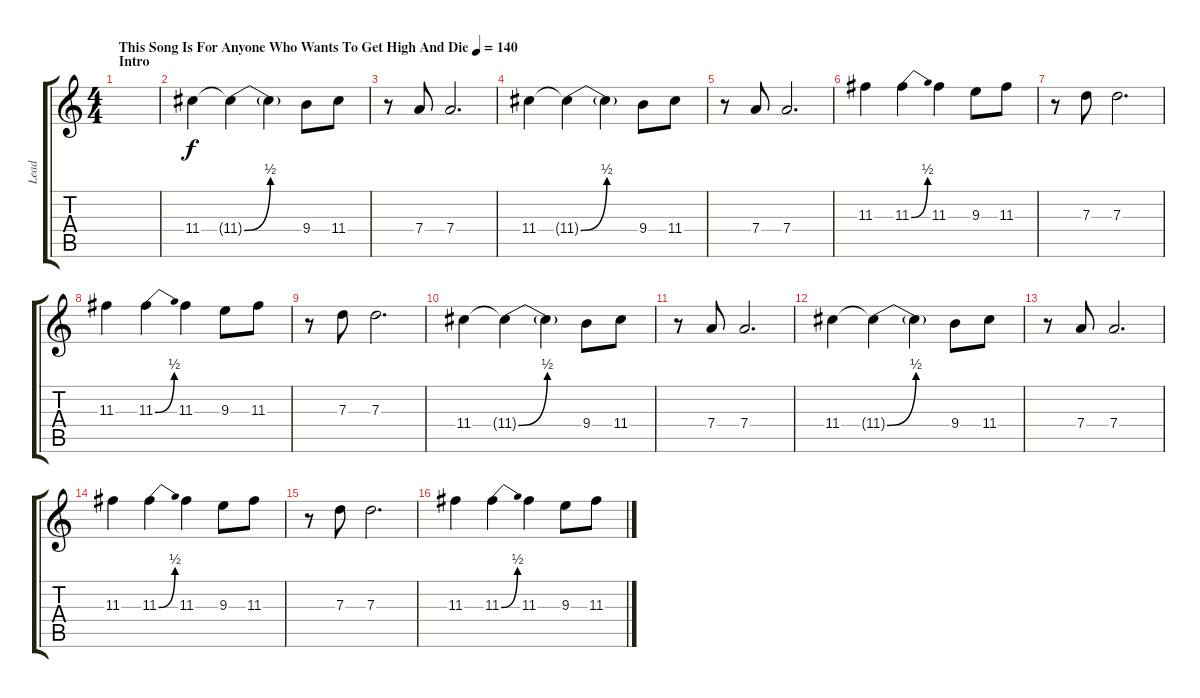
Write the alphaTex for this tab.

\track ("Lead" "Lead") {instrument distortionguitar}
\staff {score tabs}
\tuning (E4 B3 G3 D3 A2 E2) {hide}
\ts (4 4)
\section ("" "Intro")
\tempo (140 "This Song Is For Anyone Who Wants To Get High And Die")
\clef g2
\ks c
|
11.4.4 11.4{be (bend 0 0 60 2) t}.4 11.4{be (hold 0 0 60 0) t}.4 9.4.8 11.4.8 |
r.8 7.4.8 7.4.2{d} |
11.4.4 11.4{be (bend 0 0 60 2) t}.4 11.4{be (hold 0 0 60 0) t}.4 9.4.8 11.4.8 |
r.8 7.4.8 7.4.2{d} |
11.3.4 11.3{be (bend 0 0 60 2)}.4 11.3.4 9.3.8 11.3.8 |
r.8 7.3.8 7.3.2{d} |
11.3.4 11.3{be (bend 0 0 60 2)}.4 11.3.4 9.3.8 11.3.8 |
r.8 7.3.8 7.3.2{d} |
11.4.4 11.4{be (bend 0 0 60 2) t}.4 11.4{be (hold 0 0 60 0) t}.4 9.4.8 11.4.8 |
r.8 7.4.8 7.4.2{d} |
11.4.4 11.4{be (bend 0 0 60 2) t}.4 11.4{be (hold 0 0 60 0) t}.4 9.4.8 11.4.8 |
r.8 7.4.8 7.4.2{d} |
11.3.4 11.3{be (bend 0 0 60 2)}.4 11.3.4 9.3.8 11.3.8 |
r.8 7.3.8 7.3.2{d} |
11.3.4 11.3{be (bend 0 0 60 2)}.4 11.3.4 9.3.8 11.3.8
